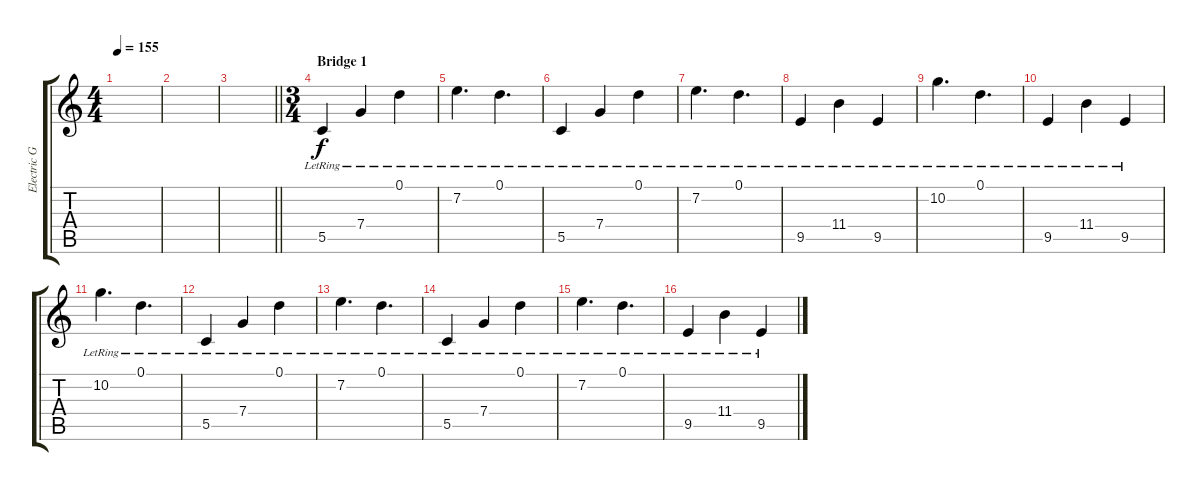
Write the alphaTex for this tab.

\track ("Electric Guitar 3" "Electric G") {instrument distortionguitar}
\staff {score tabs}
\tuning (D4 A3 F3 C3 G2 C2) {hide}
\ts (4 4)
\tempo 155
\clef g2
\ks c
|
|
\barLineRight lightlight
|
\ts (3 4)
\section ("" "Bridge 1")
5.5{lr}.4{balance 0} 7.4{lr}.4 0.1{lr}.4 |
7.2{lr}.4{d} 0.1{lr}.4{d} |
5.5{lr}.4 7.4{lr}.4 0.1{lr}.4 |
7.2{lr}.4{d} 0.1{lr}.4{d} |
9.5{lr}.4 11.4{lr}.4 9.5{lr}.4 |
10.2{lr}.4{d} 0.1{lr}.4{d} |
9.5{lr}.4 11.4{lr}.4 9.5{lr}.4 |
10.2{lr}.4{d} 0.1{lr}.4{d} |
5.5{lr}.4{balance 8} 7.4{lr}.4 0.1{lr}.4 |
7.2{lr}.4{d} 0.1{lr}.4{d} |
5.5{lr}.4 7.4{lr}.4 0.1{lr}.4 |
7.2{lr}.4{d} 0.1{lr}.4{d} |
9.5{lr}.4 11.4{lr}.4 9.5{lr}.4
